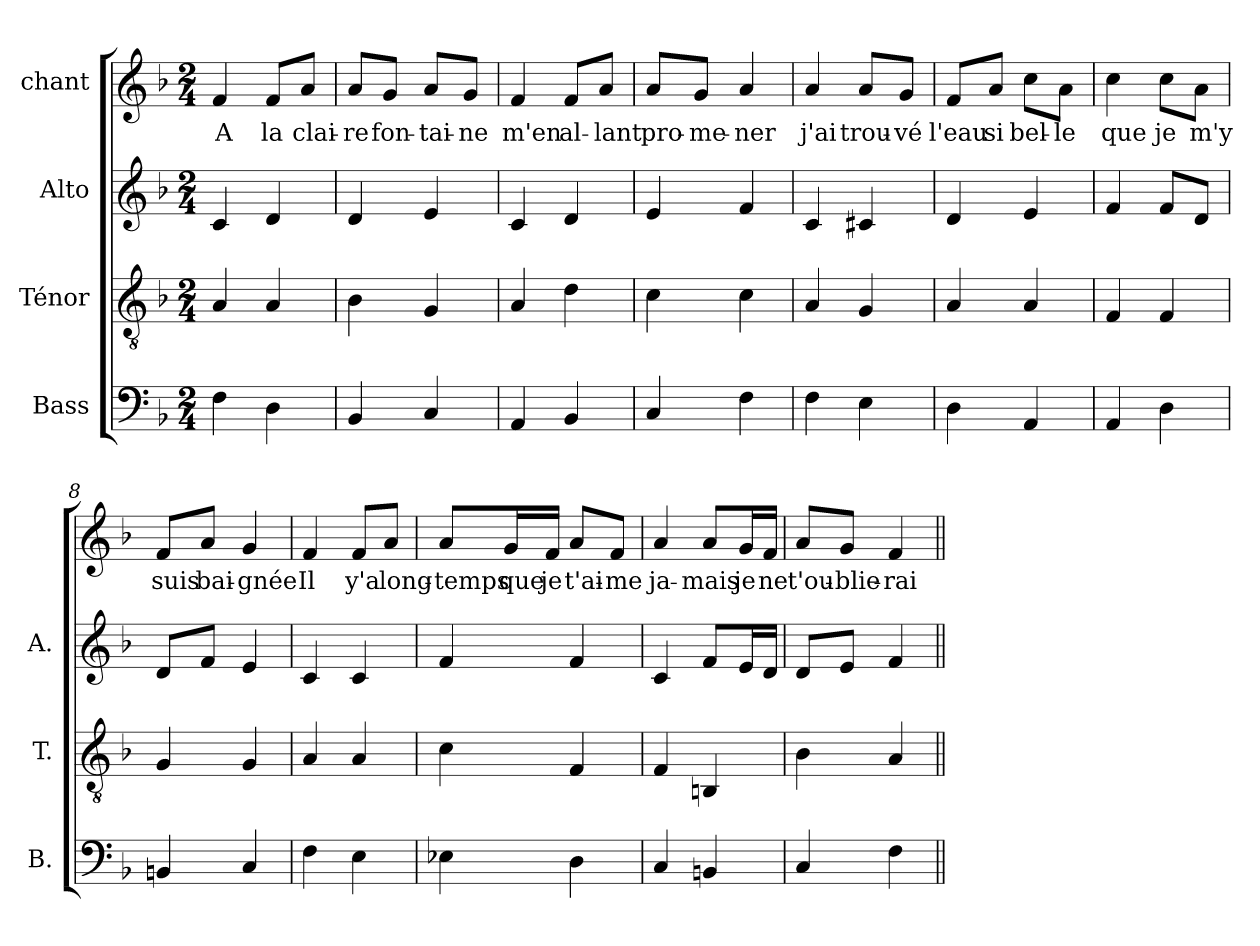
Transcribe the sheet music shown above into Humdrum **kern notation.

**kern	**kern	**kern	**kern	**text
*part4	*part3	*part2	*part1	*part1
*staff4	*staff3	*staff2	*staff1	*staff1
*I"Bass	*I"Ténor	*I"Alto	*I"chant	*
*I'B.	*I'T.	*I'A.	*	*
*clefF4	*clefGv2	*clefG2	*clefG2	*
*k[b-]	*k[b-]	*k[b-]	*k[b-]	*
*M2/4	*M2/4	*M2/4	*M2/4	*
=1	=1	=1	=1	=1
4F\	4A/	4c/	4f/	A
4D\	4A/	4d/	8f/L	la
.	.	.	8a/J	clai-
=2	=2	=2	=2	=2
4BB-/	4B-\	4d/	8a/L	re
.	.	.	8g/J	fon-
4C/	4G/	4e/	8a/L	tai-
.	.	.	8g/J	ne
=3	=3	=3	=3	=3
4AA/	4A/	4c/	4f/	m'en
4BB-/	4d\	4d/	8f/L	al-
.	.	.	8a/J	lant
=4	=4	=4	=4	=4
4C/	4c\	4e/	8a/L	pro-
.	.	.	8g/J	me-
4F\	4c\	4f/	4a/	ner
=5	=5	=5	=5	=5
4F\	4A/	4c/	4a/	j'ai
4E\	4G/	4c#X/	8a/L	trou-
.	.	.	8g/J	vé
!!LO:LB:g=z
=6	=6	=6	=6	=6
4D\	4A/	4d/	8f/L	l'eau
.	.	.	8a/J	si
4AA/	4A/	4e/	8cc\L	bel-
.	.	.	8a\J	le
!!LO:PB:g=z
=7	=7	=7	=7	=7
4AA/	4F/	4f/	4cc\	que
4D\	4F/	8f/L	8cc\L	je
.	.	8d/J	8a\J	m'y
=8	=8	=8	=8	=8
4BBn/	4G/	8d/L	8f/L	suis
.	.	8f/J	8a/J	bai-
4C/	4G/	4e/	4g/	gnée
=9	=9	=9	=9	=9
4F\	4A/	4c/	4f/	Il
4E\	4A/	4c/	8f/L	y'a
.	.	.	8a/J	long-
=10	=10	=10	=10	=10
4E-X\	4c\	4f/	8a/L	temps
.	.	.	16g/L	que
.	.	.	16f/JJ	je
4D\	4F/	4f/	8a/L	t'ai-
.	.	.	8f/J	me
=11	=11	=11	=11	=11
4C/	4F/	4c/	4a/	ja-
4BBn/	4BBn/	8f/L	8a/L	mais
.	.	16e/L	16g/L	je
.	.	16d/JJ	16f/JJ	ne
!!LO:PB:g=z
=12	=12	=12	=12	=12
4C/	4B-\	8d/L	8a/L	t'ou-
.	.	8e/J	8g/J	blie-
4F\	4A/	4f/	4f/	rai
=||	=||	=||	=||	=||
*-	*-	*-	*-	*-
